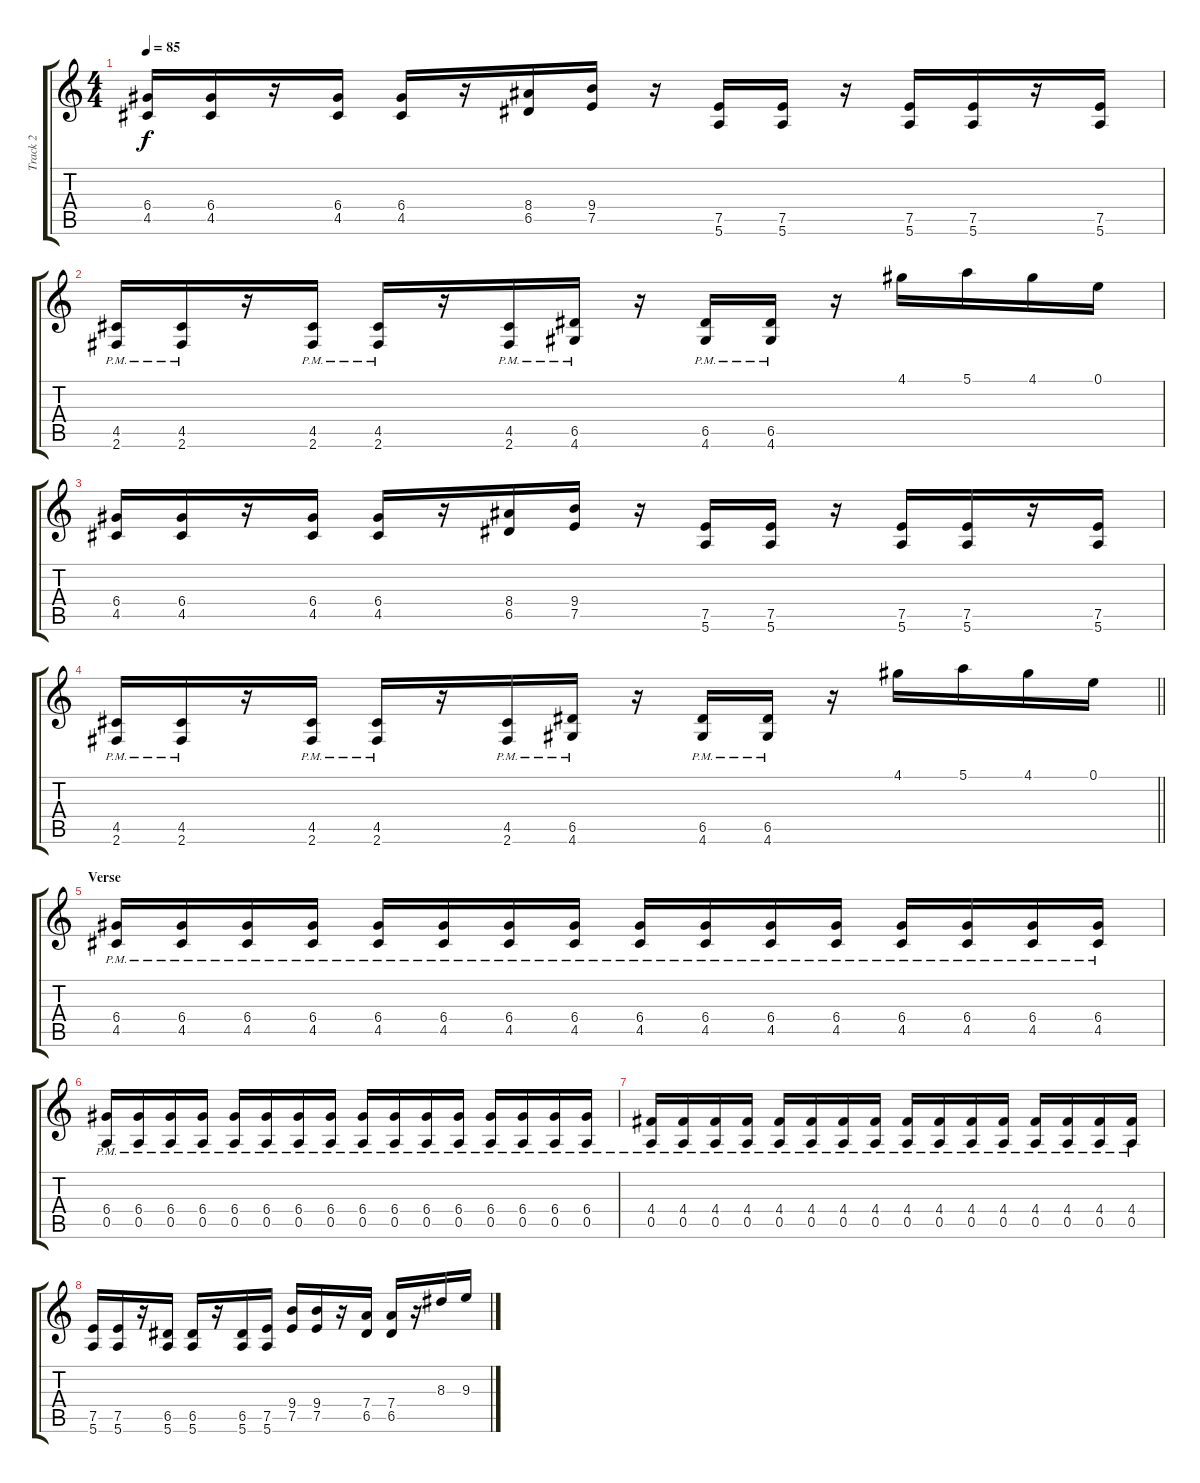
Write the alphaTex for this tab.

\track ("Track 2" "Track 2") {instrument distortionguitar}
\staff {score tabs}
\tuning (E4 B3 G3 D3 A2 E2) {hide}
\ts (4 4)
\tempo 85
\clef g2
\ks c
(6.4 4.5).16{dy f} (6.4 4.5).16 r.16 (6.4 4.5).16 (6.4 4.5).16 r.16 (8.4 6.5).16 (9.4 7.5).16 r.16 (7.5 5.6).16 (7.5 5.6).16 r.16 (7.5 5.6).16 (7.5 5.6).16 r.16 (7.5 5.6).16 |
(4.5{pm} 2.6{pm}).16 (4.5{pm} 2.6{pm}).16 r.16 (4.5{pm} 2.6{pm}).16 (4.5{pm} 2.6{pm}).16 r.16 (4.5{pm} 2.6{pm}).16 (6.5{pm} 4.6{pm}).16 r.16 (6.5{pm} 4.6{pm}).16 (6.5{pm} 4.6{pm}).16 r.16 4.1.16 5.1.16 4.1.16 0.1.16 |
(6.4 4.5).16 (6.4 4.5).16 r.16 (6.4 4.5).16 (6.4 4.5).16 r.16 (8.4 6.5).16 (9.4 7.5).16 r.16 (7.5 5.6).16 (7.5 5.6).16 r.16 (7.5 5.6).16 (7.5 5.6).16 r.16 (7.5 5.6).16 |
\barLineRight lightlight
(4.5{pm} 2.6{pm}).16 (4.5{pm} 2.6{pm}).16 r.16 (4.5{pm} 2.6{pm}).16 (4.5{pm} 2.6{pm}).16 r.16 (4.5{pm} 2.6{pm}).16 (6.5{pm} 4.6{pm}).16 r.16 (6.5{pm} 4.6{pm}).16 (6.5{pm} 4.6{pm}).16 r.16 4.1.16 5.1.16 4.1.16 0.1.16 |
\section ("" "Verse")
(6.4{pm} 4.5{pm}).16 (6.4{pm} 4.5{pm}).16 (6.4{pm} 4.5{pm}).16 (6.4{pm} 4.5{pm}).16 (6.4{pm} 4.5{pm}).16 (6.4{pm} 4.5{pm}).16 (6.4{pm} 4.5{pm}).16 (6.4{pm} 4.5{pm}).16 (6.4{pm} 4.5{pm}).16 (6.4{pm} 4.5{pm}).16 (6.4{pm} 4.5{pm}).16 (6.4{pm} 4.5{pm}).16 (6.4{pm} 4.5{pm}).16 (6.4{pm} 4.5{pm}).16 (6.4{pm} 4.5{pm}).16 (6.4{pm} 4.5{pm}).16 |
(6.4{pm} 0.5{pm}).16 (6.4{pm} 0.5{pm}).16 (6.4{pm} 0.5{pm}).16 (6.4{pm} 0.5{pm}).16 (6.4{pm} 0.5{pm}).16 (6.4{pm} 0.5{pm}).16 (6.4{pm} 0.5{pm}).16 (6.4{pm} 0.5{pm}).16 (6.4{pm} 0.5{pm}).16 (6.4{pm} 0.5{pm}).16 (6.4{pm} 0.5{pm}).16 (6.4{pm} 0.5{pm}).16 (6.4{pm} 0.5{pm}).16 (6.4{pm} 0.5{pm}).16 (6.4{pm} 0.5{pm}).16 (6.4{pm} 0.5{pm}).16 |
(4.4{pm} 0.5{pm}).16 (4.4{pm} 0.5{pm}).16 (4.4{pm} 0.5{pm}).16 (4.4{pm} 0.5{pm}).16 (4.4{pm} 0.5{pm}).16 (4.4{pm} 0.5{pm}).16 (4.4{pm} 0.5{pm}).16 (4.4{pm} 0.5{pm}).16 (4.4{pm} 0.5{pm}).16 (4.4{pm} 0.5{pm}).16 (4.4{pm} 0.5{pm}).16 (4.4{pm} 0.5{pm}).16 (4.4{pm} 0.5{pm}).16 (4.4{pm} 0.5{pm}).16 (4.4{pm} 0.5{pm}).16 (4.4{pm} 0.5{pm}).16 |
(7.5 5.6).16 (7.5 5.6).16 r.16 (6.5 5.6).16 (6.5 5.6).16 r.16 (6.5 5.6).16 (7.5 5.6).16 (9.4 7.5).16 (9.4 7.5).16 r.16 (7.4 6.5).16 (7.4 6.5).16 r.16 8.3.16 9.3.16
